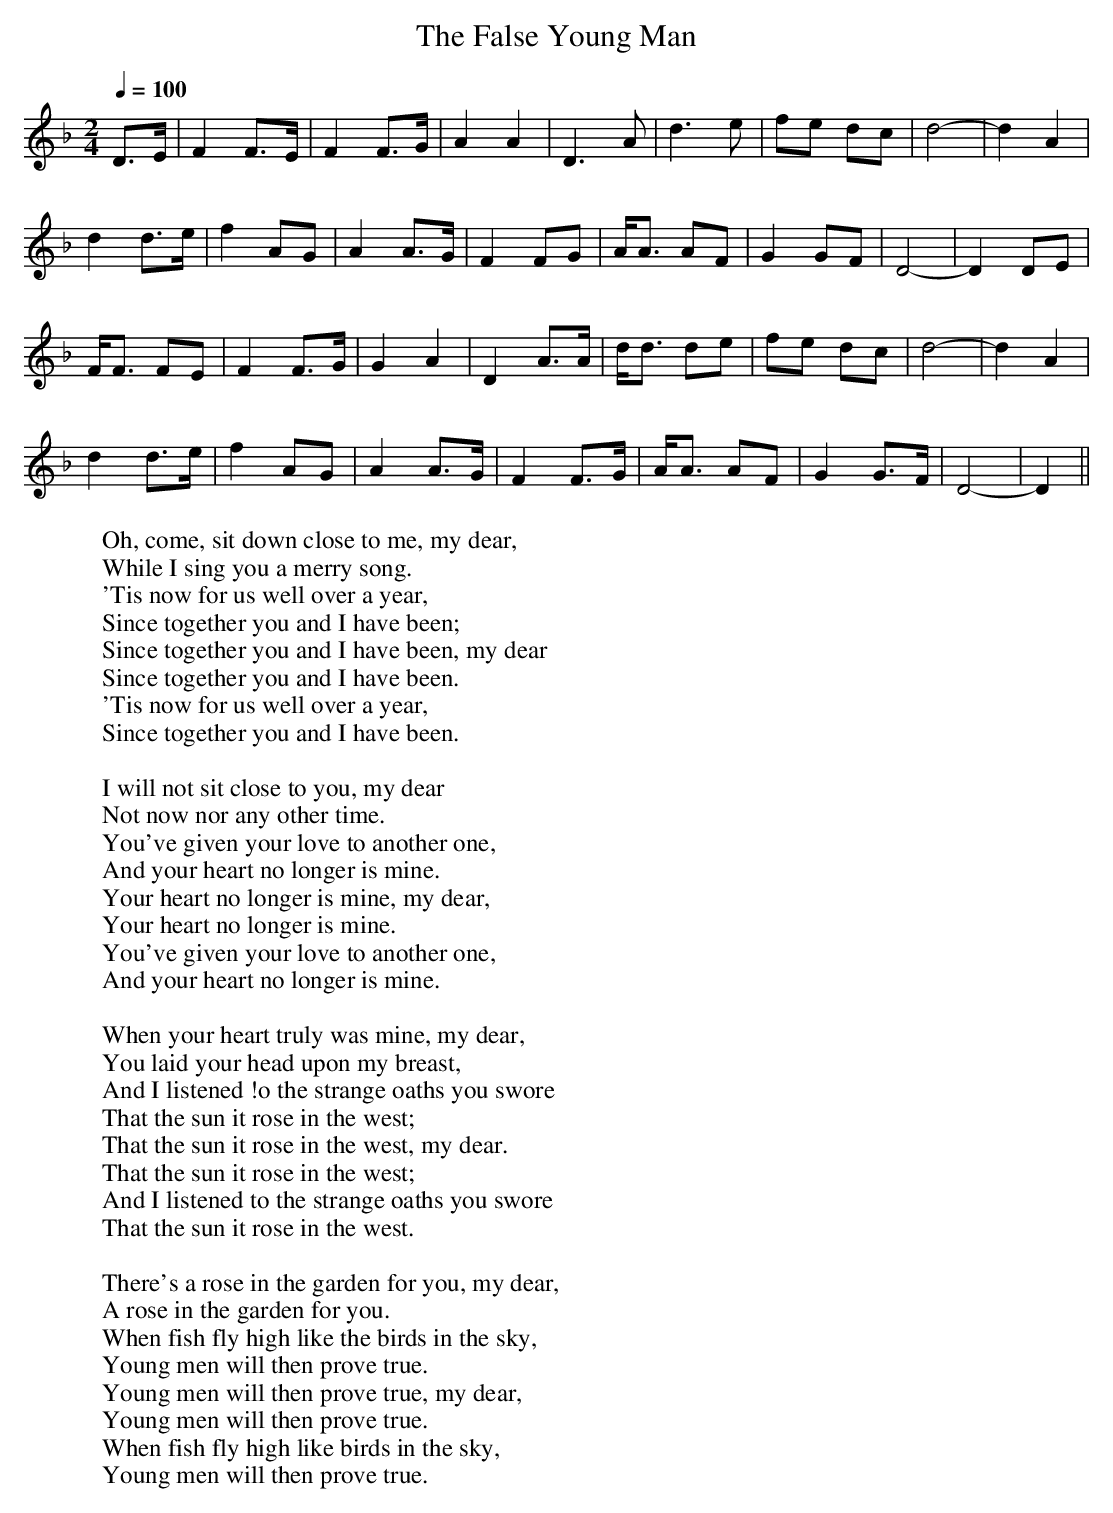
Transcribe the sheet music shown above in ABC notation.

X:1
T:False Young Man, The
M:2/4
L:1/8
Q:1/4=100
W:Oh, come, sit down close to me, my dear,
W:While I sing you a merry song.
W:'Tis now for us well over a year,
W:Since together you and I have been;
W:Since together you and I have been, my dear
W:Since together you and I have been.
W:'Tis now for us well over a year,
W:Since together you and I have been.
W:
W:I will not sit close to you, my dear
W:Not now nor any other time.
W:You've given your love to another one,
W:And your heart no longer is mine.
W:Your heart no longer is mine, my dear,
W:Your heart no longer is mine.
W:You've given your love to another one,
W:And your heart no longer is mine.
W:
W:When your heart truly was mine, my dear,
W:You laid your head upon my breast,
W:And I listened !o the strange oaths you swore
W:That the sun it rose in the west;
W:That the sun it rose in the west, my dear.
W:That the sun it rose in the west;
W:And I listened to the strange oaths you swore
W:That the sun it rose in the west.
W:
W:There's a rose in the garden for you, my dear,
W:A rose in the garden for you.
W:When fish fly high like the birds in the sky,
W:Young men will then prove true.
W:Young men will then prove true, my dear,
W:Young men will then prove true.
W:When fish fly high like birds in the sky,
W:Young men will then prove true.
K:F
D3/2-E/ |F2 F3/2-E/|F2 F3/2G/|A2 A2|D3A|\
d3e|fe dc|d4-|d2 A2|
d2 d3/2-e/|f2 A-G|A2 A3/2G/|F2 FG|\
A/A3/2 AF|G2 G-F|D4-|D2 DE|
F/F3/2 FE|F2 F3/2-G/|G2 A2|D2 A3/2A/|\
d/d3/2 de|f-e d-c|d4-|d2 A2|
d2 d3/2-e/|f2 A-G|A2 A3/2G/|F2 F3/2G/|\
A/A3/2 AF|G2 G3/2-F/|D4-|D2 ||
